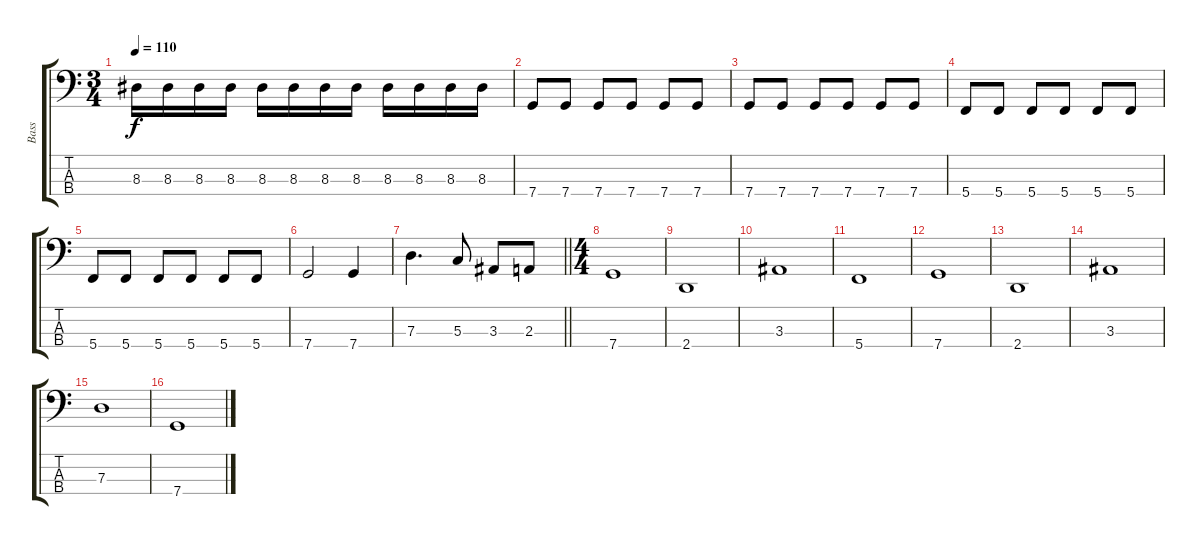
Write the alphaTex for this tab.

\track ("Bass" "Bass") {instrument electricbassfinger}
\staff {score tabs}
\tuning (F2 C2 G1 C1) {hide}
\ts (3 4)
\tempo 110
\clef f4
\ks c
8.3.16{dy f} 8.3.16 8.3.16 8.3.16 8.3.16 8.3.16 8.3.16 8.3.16 8.3.16 8.3.16 8.3.16 8.3.16 |
7.4.8 7.4.8 7.4.8 7.4.8 7.4.8 7.4.8 |
7.4.8 7.4.8 7.4.8 7.4.8 7.4.8 7.4.8 |
5.4.8 5.4.8 5.4.8 5.4.8 5.4.8 5.4.8 |
5.4.8 5.4.8 5.4.8 5.4.8 5.4.8 5.4.8 |
7.4.2 7.4.4 |
\barLineRight lightlight
7.3.4{d} 5.3.8 3.3.8 2.3.8 |
\ts (4 4)
7.4.1 |
2.4.1 |
3.3.1 |
5.4.1 |
7.4.1 |
2.4.1 |
3.3.1 |
7.3.1 |
7.4.1
